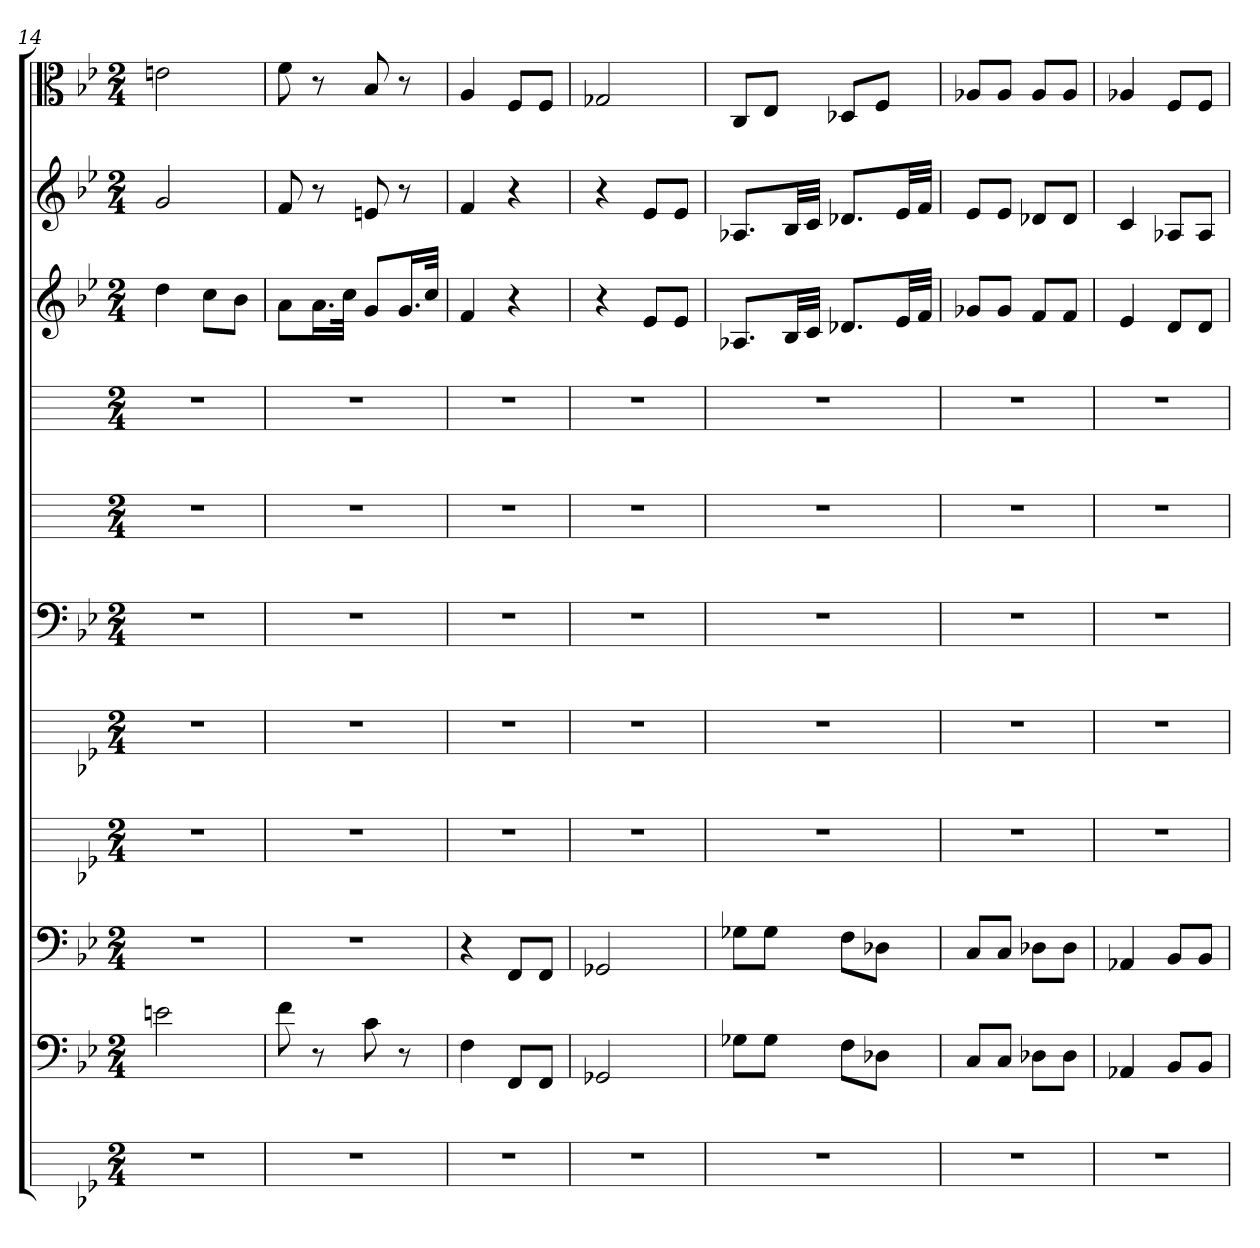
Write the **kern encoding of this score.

**kern	**kern	**kern	**kern	**kern	**kern	**kern	**kern	**kern	**kern	**kern
*part11	*part10	*part9	*part8	*part7	*part6	*part5	*part4	*part3	*part2	*part1
*staff11	*staff10	*staff9	*staff8	*staff7	*staff6	*staff5	*staff4	*staff3	*staff2	*staff1
*	*clefF4	*clefF4	*	*	*clefF4	*	*	*	*	*clefC3
*k[b-e-]	*k[b-e-]	*k[b-e-]	*k[b-e-]	*k[b-e-]	*k[b-e-]	*k[]	*k[]	*k[b-e-]	*k[b-e-]	*k[b-e-]
*B-:	*B-:	*B-:	*B-:	*B-:	*B-:	*	*	*B-:	*B-:	*B-:
*M2/4	*M2/4	*M2/4	*M2/4	*M2/4	*M2/4	*M2/4	*M2/4	*M2/4	*M2/4	*M2/4
=14	=14	=14	=14	=14	=14	=14	=14	=14	=14	=14
2r	2en	2r	2r	2r	2r	2r	2r	4dd	2g	2en
.	.	.	.	.	.	.	.	8ccL	.	.
.	.	.	.	.	.	.	.	8b-J	.	.
=15	=15	=15	=15	=15	=15	=15	=15	=15	=15	=15
2r	8f	2r	2r	2r	2r	2r	2r	8aL	8f	8f
.	8r	.	.	.	.	.	.	16.aL	8r	8r
.	.	.	.	.	.	.	.	32ccJJk	.	.
.	8c	.	.	.	.	.	.	8gL	8en	8B-
.	8r	.	.	.	.	.	.	16.gL	8r	8r
.	.	.	.	.	.	.	.	32ccJJk	.	.
=16	=16	=16	=16	=16	=16	=16	=16	=16	=16	=16
2r	4F	4r	2r	2r	2r	2r	2r	4f	4f	4A
.	8FF/L	8FF/L	.	.	.	.	.	4r	4r	8F/L
.	8FF/J	8FF/J	.	.	.	.	.	.	.	8F/J
=17	=17	=17	=17	=17	=17	=17	=17	=17	=17	=17
2r	2GG-X	2GG-X	2r	2r	2r	2r	2r	4r	4r	2G-X
.	.	.	.	.	.	.	.	8e-L	8e-L	.
.	.	.	.	.	.	.	.	8e-J	8e-J	.
=18	=18	=18	=18	=18	=18	=18	=18	=18	=18	=18
2r	8G-X\L	8G-X\L	2r	2r	2r	2r	2r	8.A-XL	8.A-XL	8C/L
.	8G-\J	8G-\J	.	.	.	.	.	.	.	8E-/J
.	.	.	.	.	.	.	.	32B-LL	32B-LL	.
.	.	.	.	.	.	.	.	32cJJJ	32cJJJ	.
.	8F\L	8F\L	.	.	.	.	.	8.d-XL	8.d-XL	8D-X/L
.	8D-X\J	8D-X\J	.	.	.	.	.	.	.	8F/J
.	.	.	.	.	.	.	.	32e-LL	32e-LL	.
.	.	.	.	.	.	.	.	32fJJJ	32fJJJ	.
=19	=19	=19	=19	=19	=19	=19	=19	=19	=19	=19
2r	8C/L	8C/L	2r	2r	2r	2r	2r	8g-XL	8e-L	8A-X/L
.	8C/J	8C/J	.	.	.	.	.	8g-J	8e-J	8A-/J
.	8D-X\L	8D-X\L	.	.	.	.	.	8fL	8d-XL	8A-/L
.	8D-\J	8D-\J	.	.	.	.	.	8fJ	8d-J	8A-/J
=20	=20	=20	=20	=20	=20	=20	=20	=20	=20	=20
2r	4AA-X	4AA-X	2r	2r	2r	2r	2r	4e-	4c	4A-X
.	8BB-/L	8BB-/L	.	.	.	.	.	8dL	8A-XL	8F/L
.	8BB-/J	8BB-/J	.	.	.	.	.	8dJ	8A-J	8F/J
=	=	=	=	=	=	=	=	=	=	=
*-	*-	*-	*-	*-	*-	*-	*-	*-	*-	*-
